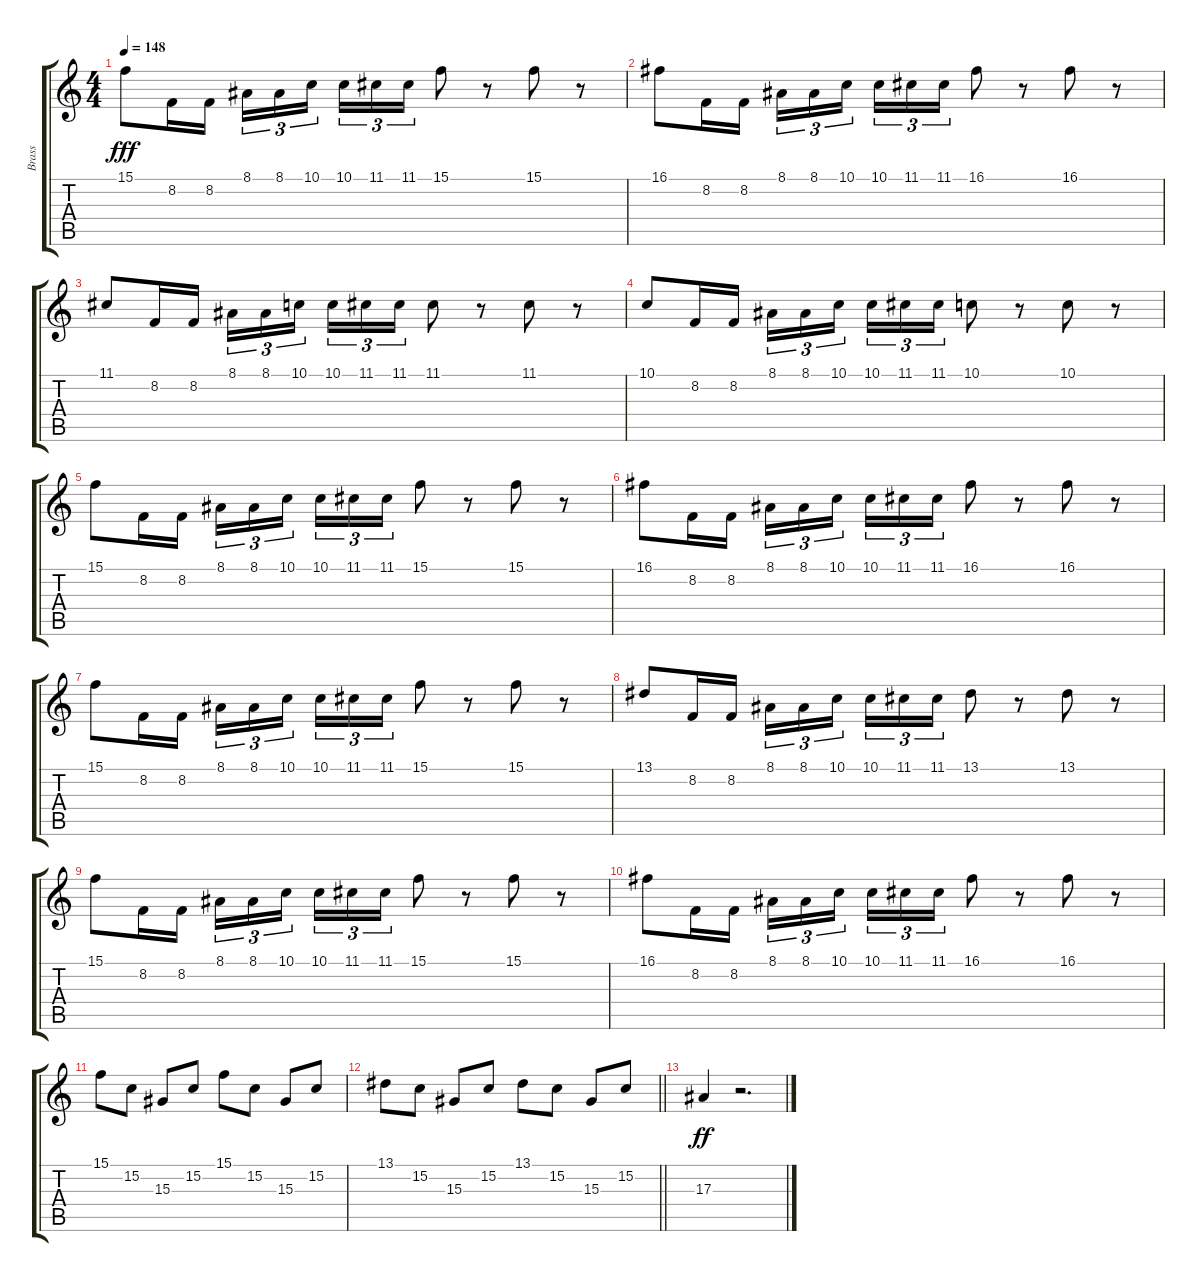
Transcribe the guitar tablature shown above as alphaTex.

\track ("Brass" "Brass") {instrument frenchhorn}
\staff {score tabs}
\tuning (D4 A3 F3 C3 G2 D2) {hide}
\ts (4 4)
\tempo 148
\clef g2
\ks c
15.1.8{dy fff} 8.2.16 8.2.16 8.1.16{tu (3 2)} 8.1.16{tu (3 2)} 10.1.16{tu (3 2) beam splitsecondary} 10.1.16{tu (3 2)} 11.1.16{tu (3 2)} 11.1.16{tu (3 2)} 15.1.8 r.8 15.1.8 r.8 |
16.1.8 8.2.16 8.2.16 8.1.16{tu (3 2)} 8.1.16{tu (3 2)} 10.1.16{tu (3 2) beam splitsecondary} 10.1.16{tu (3 2)} 11.1.16{tu (3 2)} 11.1.16{tu (3 2)} 16.1.8 r.8 16.1.8 r.8 |
11.1.8 8.2.16 8.2.16 8.1.16{tu (3 2)} 8.1.16{tu (3 2)} 10.1.16{tu (3 2) beam splitsecondary} 10.1.16{tu (3 2)} 11.1.16{tu (3 2)} 11.1.16{tu (3 2)} 11.1.8 r.8 11.1.8 r.8 |
10.1.8 8.2.16 8.2.16 8.1.16{tu (3 2)} 8.1.16{tu (3 2)} 10.1.16{tu (3 2) beam splitsecondary} 10.1.16{tu (3 2)} 11.1.16{tu (3 2)} 11.1.16{tu (3 2)} 10.1.8 r.8 10.1.8 r.8 |
15.1.8 8.2.16 8.2.16 8.1.16{tu (3 2)} 8.1.16{tu (3 2)} 10.1.16{tu (3 2) beam splitsecondary} 10.1.16{tu (3 2)} 11.1.16{tu (3 2)} 11.1.16{tu (3 2)} 15.1.8 r.8 15.1.8 r.8 |
16.1.8 8.2.16 8.2.16 8.1.16{tu (3 2)} 8.1.16{tu (3 2)} 10.1.16{tu (3 2) beam splitsecondary} 10.1.16{tu (3 2)} 11.1.16{tu (3 2)} 11.1.16{tu (3 2)} 16.1.8 r.8 16.1.8 r.8 |
15.1.8 8.2.16 8.2.16 8.1.16{tu (3 2)} 8.1.16{tu (3 2)} 10.1.16{tu (3 2) beam splitsecondary} 10.1.16{tu (3 2)} 11.1.16{tu (3 2)} 11.1.16{tu (3 2)} 15.1.8 r.8 15.1.8 r.8 |
13.1.8 8.2.16 8.2.16 8.1.16{tu (3 2)} 8.1.16{tu (3 2)} 10.1.16{tu (3 2) beam splitsecondary} 10.1.16{tu (3 2)} 11.1.16{tu (3 2)} 11.1.16{tu (3 2)} 13.1.8 r.8 13.1.8 r.8 |
15.1.8 8.2.16 8.2.16 8.1.16{tu (3 2)} 8.1.16{tu (3 2)} 10.1.16{tu (3 2) beam splitsecondary} 10.1.16{tu (3 2)} 11.1.16{tu (3 2)} 11.1.16{tu (3 2)} 15.1.8 r.8 15.1.8 r.8 |
16.1.8 8.2.16 8.2.16 8.1.16{tu (3 2)} 8.1.16{tu (3 2)} 10.1.16{tu (3 2) beam splitsecondary} 10.1.16{tu (3 2)} 11.1.16{tu (3 2)} 11.1.16{tu (3 2)} 16.1.8 r.8 16.1.8 r.8 |
15.1.8 15.2.8 15.3.8 15.2.8 15.1.8 15.2.8 15.3.8 15.2.8 |
\barLineRight lightlight
13.1.8 15.2.8 15.3.8 15.2.8 13.1.8 15.2.8 15.3.8 15.2.8 |
17.3.4{dy ff} r.2{d}
